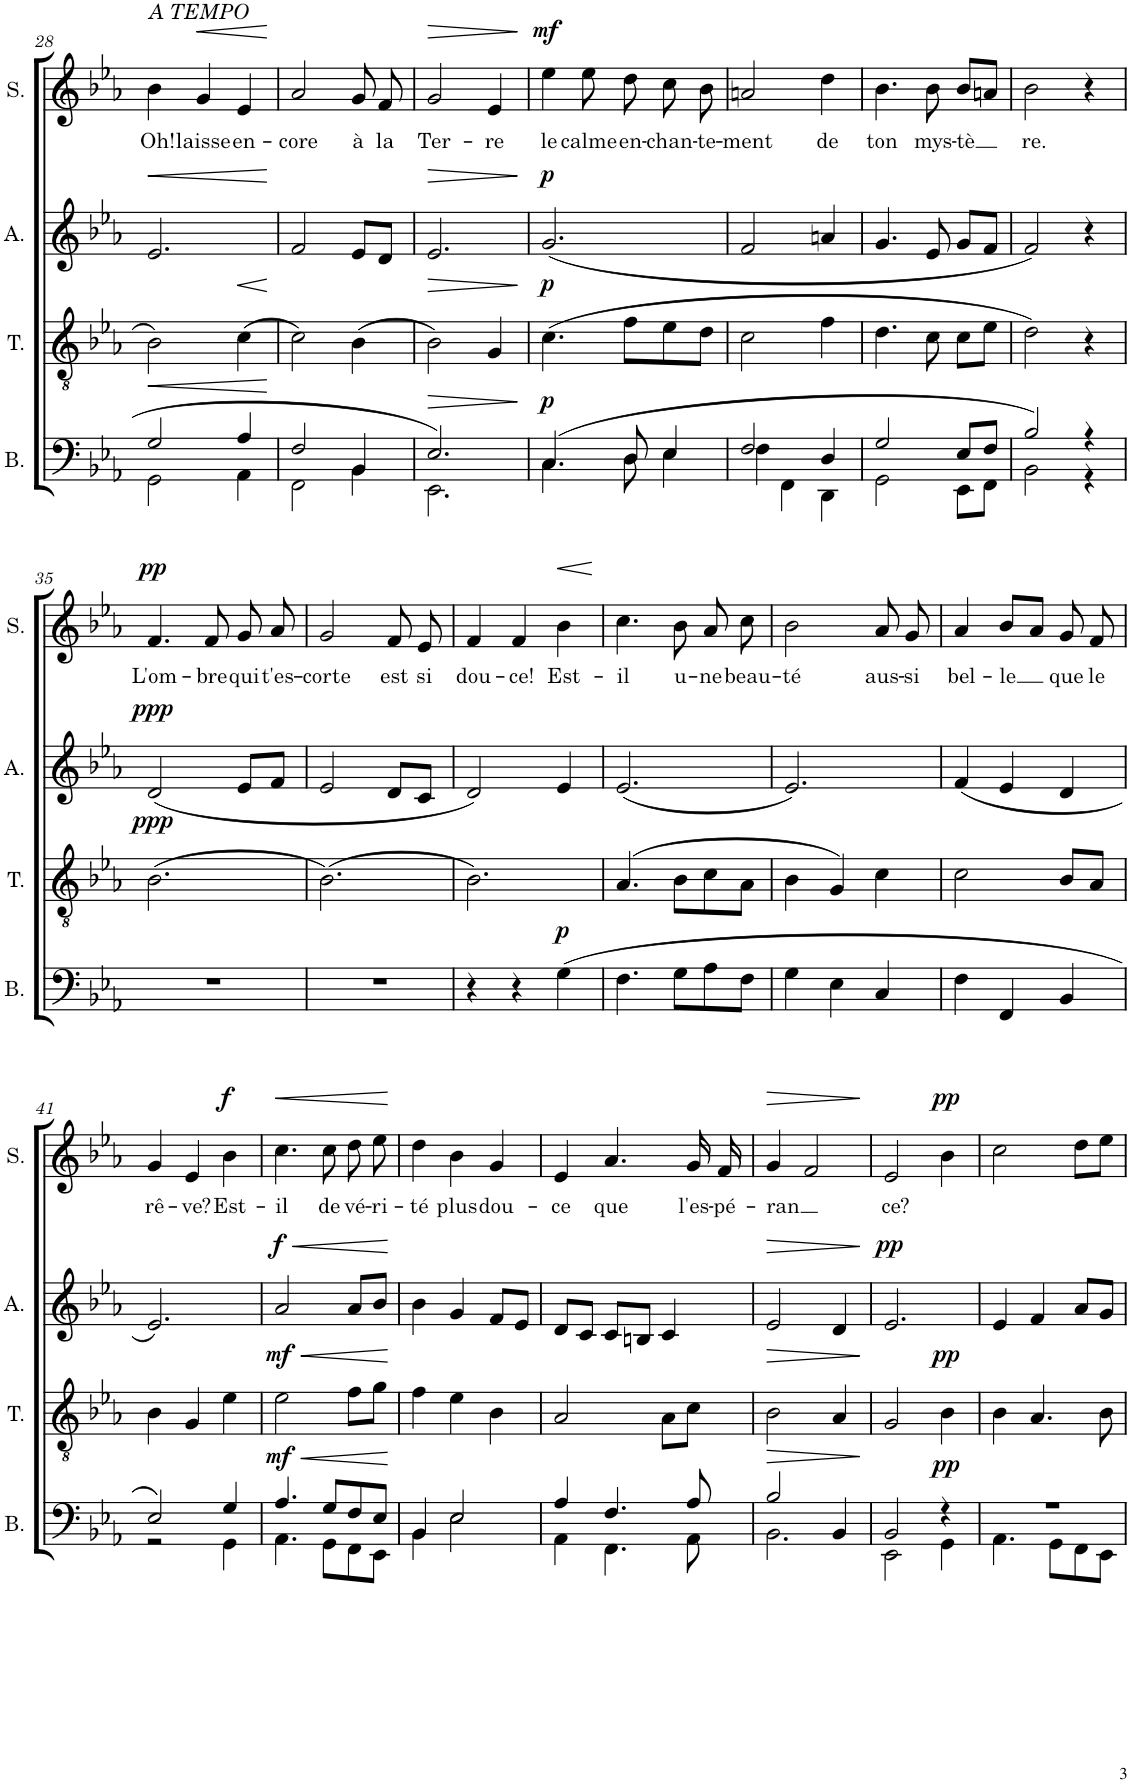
**kern	**dynam	**kern	**dynam	**kern	**dynam	**kern	**text	**dynam
*part4	*part4	*part3	*part3	*part2	*part2	*part1	*part1	*part1
*staff4	*staff4	*staff3	*staff3	*staff2	*staff2	*staff1	*staff1	*staff1
*I"Basse	*	*I"Ténor	*	*I"Alto	*	*I"Soprane	*	*
*I'B.	*	*I'T.	*	*I'A.	*	*I'S.	*	*
!!LO:PB:g=z
*clefF4	*	*clefGv2	*	*clefG2	*	*clefG2	*	*
*k[b-e-a-]	*	*k[b-e-a-]	*	*k[b-e-a-]	*	*k[b-e-a-]	*	*
*M3/4	*	*M3/4	*	*M3/4	*	*M3/4	*	*
=28	=28	=28	=28	=28	=28	=28	=28	=28
!	!	!	!	!	!	!LO:TX:a:i:t=A TEMPO	!	!
!	!LO:HP:b	!	!	!	!LO:HP:b	!	!LO:LY:b	!
*^	*	*	*	*	*	*	*	*
2G/	2GG\	<	2B-\	.	2.e-/	<	4b-\	Oh!	.
!	!	!	!	!	!	!	!	!LO:LY:b	!LO:HP:b
.	.	.	.	.	.	.	4g/	laisse	<
!	!	!	!	!LO:HP:b	!	!	!	!LO:LY:b	!
4A-/	4AA-\	.	(4c\	<	.	.	4e-/	en-	.
*v	*v	*	*	*	*	*	*	*	*
.	[	.	[	.	[	.	.	[
=29	=29	=29	=29	=29	=29	=29	=29	=29
*^	*	*	*	*	*	*	*	*
!	!	!	!	!	!	!	!	!LO:LY:b	!
2F/	2FF\	.	2c\)	.	2f/	.	2a-/	-core	.
!	!	!	!	!	!	!	!	!LO:LY:b	!
4BB-/	4BB-\	.	(4B-\	.	8e-/L	.	8g/	à	.
!	!	!	!	!	!	!	!	!LO:LY:b	!
.	.	.	.	.	8d/J	.	8f/	la	.
=30	=30	=30	=30	=30	=30	=30	=30	=30	=30
!	!	!LO:HP:b	!	!LO:HP:b	!	!LO:HP:b	!	!LO:LY:b	!LO:HP:b
2.E-/	2.EE-\	>	2B-\)	>	2.e-/	>	2g/	Ter-	>
!	!	!	!	!	!	!	!	!LO:LY:b	!
.	.	.	4G/	.	.	.	4e-/	-re	.
*v	*v	*	*	*	*	*	*	*	*
.	]	.	]	.	]	.	.	]
=31	=31	=31	=31	=31	=31	=31	=31	=31
*^	*	*	*	*	*	*	*	*
!	!	!LO:DY:a	!	!LO:DY:a	!	!LO:DY:a	!	!LO:LY:b	!LO:DY:a
(4.C/	4.C\	p	(4.c\	p	(2.g/	p	4ee-\	le	mf
!	!	!	!	!	!	!	!	!LO:LY:b	!
.	.	.	.	.	.	.	8ee-\	calme	.
!	!	!	!	!	!	!	!	!LO:LY:b	!
8D/	8D\	.	8f\L	.	.	.	8dd\	en-	.
!	!	!	!	!	!	!	!	!LO:LY:b	!
4E-/	4E-\	.	8e-\	.	.	.	8cc\	-chan-	.
!	!	!	!	!	!	!	!	!LO:LY:b	!
.	.	.	8d\J	.	.	.	8b-\	-te-	.
=32	=32	=32	=32	=32	=32	=32	=32	=32	=32
!	!	!	!	!	!	!	!	!LO:LY:b	!
2F/	4F\	.	2c\	.	2f/	.	2an/	-ment	.
.	4FF\	.	.	.	.	.	.	.	.
!	!	!	!	!	!	!	!	!LO:LY:b	!
4D/	4DD\	.	4f\	.	4an/	.	4dd\	de	.
=33	=33	=33	=33	=33	=33	=33	=33	=33	=33
!	!	!	!	!	!	!	!	!LO:LY:b	!
2G/	2GG\	.	4.d\	.	4.g/	.	4.b-\	ton	.
!	!	!	!	!	!	!	!	!LO:LY:b	!
.	.	.	8c\	.	8e-/	.	8b-\	mys-	.
!	!	!	!	!	!	!	!	!LO:LY:b	!
8E-/L	8EE-\L	.	8c\L	.	8g/L	.	8b-/L	-tè	.
8F/J	8FF\J	.	8e-\J	.	8f/J	.	8an/J	.	.
=34	=34	=34	=34	=34	=34	=34	=34	=34	=34
!	!	!	!	!	!	!	!	!LO:LY:b	!
2B-/)	2BB-\	.	2d\)	.	2f/)	.	2b-\	re.	.
4r	4r	.	4r	.	4r	.	4r	.	.
!!LO:LB:g=z
=35	=35	=35	=35	=35	=35	=35	=35	=35	=35
!	!	!	!	!LO:DY:a	!	!LO:DY:a	!	!LO:LY:b	!LO:DY:a
*v	*v	*	*	*	*	*	*	*	*
2.r	.	(2.B-\	ppp	(2d/	ppp	4.f/	L'om-	pp
!	!	!	!	!	!	!	!LO:LY:b	!
.	.	.	.	.	.	8f/	-bre	.
!	!	!	!	!	!	!	!LO:LY:b	!
.	.	.	.	8e-/L	.	8g/	qui	.
!	!	!	!	!	!	!	!LO:LY:b	!
.	.	.	.	8f/J	.	8a-/	t'es-	.
=36	=36	=36	=36	=36	=36	=36	=36	=36
!	!	!	!	!	!	!	!LO:LY:b	!
2.r	.	(2.B-\)	.	2e-/	.	2g/	-corte	.
!	!	!	!	!	!	!	!LO:LY:b	!
.	.	.	.	8d/L	.	8f/	est	.
!	!	!	!	!	!	!	!LO:LY:b	!
.	.	.	.	8c/J	.	8e-/	si	.
=37	=37	=37	=37	=37	=37	=37	=37	=37
!	!	!	!	!	!	!	!LO:LY:b	!
4r	.	2.B-\)	.	2d/)	.	4f/	dou-	.
!	!	!	!	!	!	!	!LO:LY:b	!
4r	.	.	.	.	.	4f/	-ce!	.
!	!LO:DY:a	!	!	!	!	!	!LO:LY:b	!LO:HP:b
(4G\	p	.	.	4e-/	.	4b-\	Est-	<
.	.	.	.	.	.	.	.	[
=38	=38	=38	=38	=38	=38	=38	=38	=38
!	!	!	!	!	!	!	!LO:LY:b	!
4.F\	.	(4.A-/	.	(2.e-/	.	4.cc\	-il	.
!	!	!	!	!	!	!	!LO:LY:b	!
8G\L	.	8B-\L	.	.	.	8b-\	u-	.
!	!	!	!	!	!	!	!LO:LY:b	!
8A-\	.	8c\	.	.	.	8a-/	-ne	.
!	!	!	!	!	!	!	!LO:LY:b	!
8F\J	.	8A-\J	.	.	.	8cc\	beau-	.
=39	=39	=39	=39	=39	=39	=39	=39	=39
!	!	!	!	!	!	!	!LO:LY:b	!
4G\	.	4B-\	.	2.e-/)	.	2b-\	-té	.
4E-\	.	4G/)	.	.	.	.	.	.
!	!	!	!	!	!	!	!LO:LY:b	!
4C/	.	4c\	.	.	.	8a-/	aus-	.
!	!	!	!	!	!	!	!LO:LY:b	!
.	.	.	.	.	.	8g/	-si	.
=40	=40	=40	=40	=40	=40	=40	=40	=40
!	!	!	!	!	!	!	!LO:LY:b	!
4F\	.	2c\	.	(4f/	.	4a-/	bel-	.
!	!	!	!	!	!	!	!LO:LY:b	!
4FF/	.	.	.	4e-/	.	8b-/L	-le	.
.	.	.	.	.	.	8a-/J	.	.
!	!	!	!	!	!	!	!LO:LY:b	!
4BB-/	.	8B-/L	.	4d/	.	8g/	que	.
!	!	!	!	!	!	!	!LO:LY:b	!
.	.	8A-/J	.	.	.	8f/	le	.
!!LO:LB:g=z
=41	=41	=41	=41	=41	=41	=41	=41	=41
*^	*	*	*	*	*	*	*	*
!	!	!	!	!	!	!	!	!LO:LY:b	!
2E-/)	2r	.	4B-\	.	2.e-/)	.	4g/	rê-	.
!	!	!	!	!	!	!	!	!LO:LY:b	!
.	.	.	4G/	.	.	.	4e-/	-ve?	.
!	!	!	!	!	!	!	!	!LO:LY:b	!LO:DY:a
4G/	4GG\	.	4e-\	.	.	.	4b-\	Est-	f
=42	=42	=42	=42	=42	=42	=42	=42	=42	=42
!	!	!LO:HP:b	!	!LO:HP:b	!	!LO:HP:b	!	!LO:LY:b	!LO:HP:b
!	!	!LO:DY:n=1:a	!	!LO:DY:n=1:a	!	!LO:DY:n=1:a	!	!	!
4.A-/	4.AA-\	< mf	2e-\	< mf	2a-/	< f	4.cc\	-il	<
!	!	!	!	!	!	!	!	!LO:LY:b	!
8G/L	8GG\L	.	.	.	.	.	8cc\	de	.
!	!	!	!	!	!	!	!	!LO:LY:b	!
8F/	8FF\	.	8f\L	.	8a-/L	.	8dd\	vé-	.
!	!	!	!	!	!	!	!	!LO:LY:b	!
8E-/J	8EE-\J	.	8g\J	.	8b-/J	.	8ee-\	-ri-	.
*v	*v	*	*	*	*	*	*	*	*
.	[	.	[	.	[	.	.	[
=43	=43	=43	=43	=43	=43	=43	=43	=43
*^	*	*	*	*	*	*	*	*
!	!	!	!	!	!	!	!	!LO:LY:b	!
4BB-/	4BB-\	.	4f\	.	4b-\	.	4dd\	-té	.
!	!	!	!	!	!	!	!	!LO:LY:b	!
2E-/	2E-\	.	4e-\	.	4g/	.	4b-\	plus	.
!	!	!	!	!	!	!	!	!LO:LY:b	!
.	.	.	4B-\	.	8f/L	.	4g/	dou-	.
.	.	.	.	.	8e-/J	.	.	.	.
=44	=44	=44	=44	=44	=44	=44	=44	=44	=44
!	!	!	!	!	!	!	!	!LO:LY:b	!
4A-/	4AA-\	.	2A-/	.	8d/L	.	4e-/	-ce	.
.	.	.	.	.	8c/J	.	.	.	.
!	!	!	!	!	!	!	!	!LO:LY:b	!
4.F/	4.FF\	.	.	.	8c/L	.	4.a-/	que	.
.	.	.	.	.	8Bn/J	.	.	.	.
.	.	.	8A-\L	.	4c/	.	.	.	.
!	!	!	!	!	!	!	!	!LO:LY:b	!
8A-/	8AA-\	.	8c\J	.	.	.	16g/	l'es-	.
!	!	!	!	!	!	!	!	!LO:LY:b	!
.	.	.	.	.	.	.	16f/	-pé-	.
=45	=45	=45	=45	=45	=45	=45	=45	=45	=45
!	!	!LO:HP:b	!	!LO:HP:b	!	!LO:HP:b	!	!LO:LY:b	!LO:HP:b
2B-/	2.BB-\	>	2B-\	>	2e-/	>	4g/	-ran	>
.	.	.	.	.	.	.	2f/	.	.
4BB-/	.	.	4A-/	.	4d/	.	.	.	.
*v	*v	*	*	*	*	*	*	*	*
.	]	.	]	.	]	.	.	]
=46	=46	=46	=46	=46	=46	=46	=46	=46
*^	*	*	*	*	*	*	*	*
!	!	!	!	!	!	!LO:DY:a	!	!LO:LY:b	!
2BB-/	2EE-\	.	2G/	.	2.e-/	pp	2e-/	ce?	.
!	!	!LO:DY:a	!	!LO:DY:a	!	!	!	!	!LO:DY:a
4r	4GG\	pp	4B-\	pp	.	.	4b-\	.	pp
=47	=47	=47	=47	=47	=47	=47	=47	=47	=47
2.r	4.AA-\	.	4B-\	.	4e-/	.	2cc\	.	.
.	.	.	4.A-/	.	4f/	.	.	.	.
.	8GG\L	.	.	.	.	.	.	.	.
.	8FF\	.	.	.	8a-/L	.	8dd\L	.	.
.	8EE-\J	.	8B-\	.	8g/J	.	8ee-\J	.	.
*v	*v	*	*	*	*	*	*	*	*
=	=	=	=	=	=	=	=	=
*-	*-	*-	*-	*-	*-	*-	*-	*-
